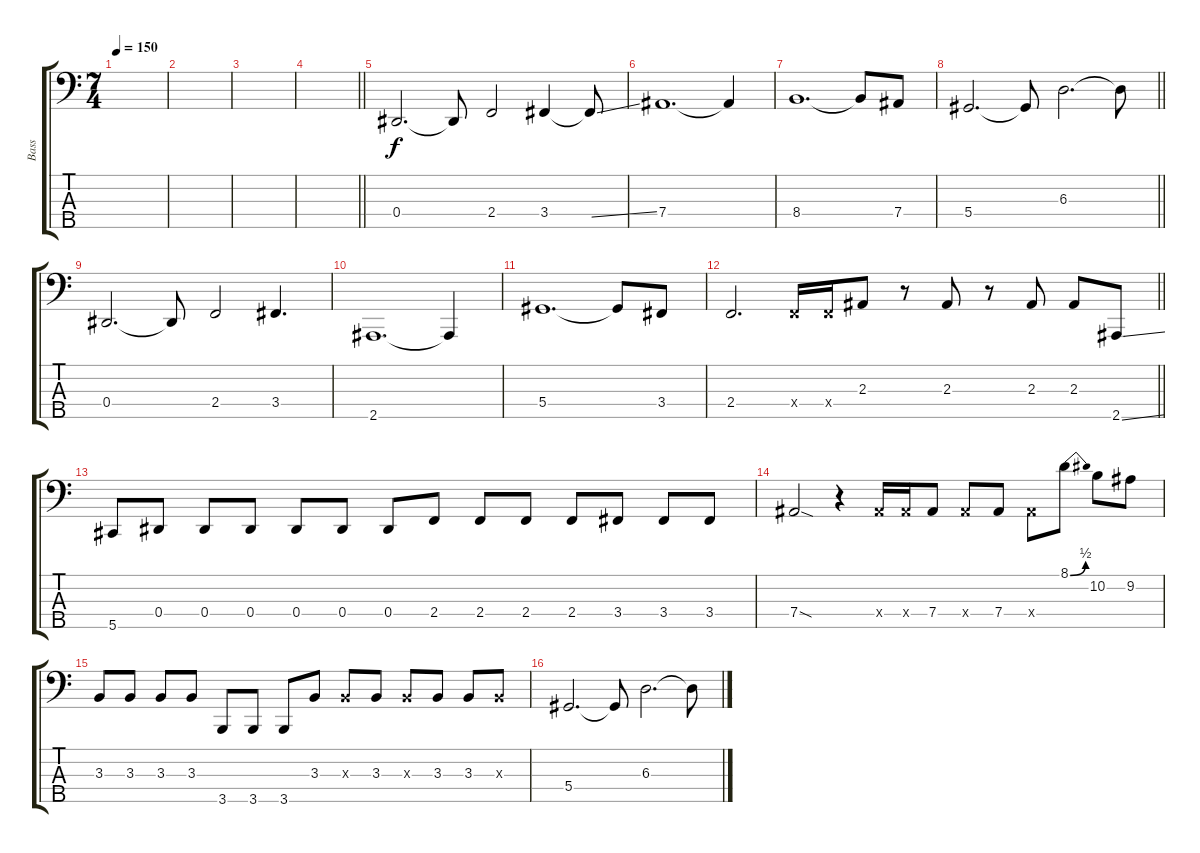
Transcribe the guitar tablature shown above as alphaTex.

\track ("Bass" "Bass") {instrument electricbassfinger}
\staff {score tabs}
\tuning (Gb2 Db2 Ab1 Eb1 Ab0) {hide}
\ts (7 4)
\section ("" "")
\tempo 150
\clef f4
\ks c
|
|
|
\barLineRight lightlight
|
\section ("" "")
0.4.2{d volume 16} 0.4{t}.8 2.4.2 3.4.4 3.4{ss t}.8 |
7.4.1{d} 7.4{t}.4 |
8.4.1{d} 8.4{t}.8 7.4.8 |
\barLineRight lightlight
5.4.2{d} 5.4{t}.8 6.3.2{d} 6.3{t}.8 |
\section ("" "")
0.4.2{d} 0.4{t}.8 2.4.2 3.4.4{d} |
2.5.1{d} 2.5{t}.4 |
5.4.1{d} 5.4{t}.8 3.4.8 |
\barLineRight lightlight
2.4.2{d} 2.4{x}.16 2.4{x}.16 2.3.8 r.8 2.3.8 r.8 2.3.8 2.3.8 2.5{ss}.8 |
\section ("" "")
5.5.8{volume 16} 0.4.8 0.4.8 0.4.8 0.4.8 0.4.8 0.4.8 2.4.8 2.4.8 2.4.8 2.4.8 3.4.8 3.4.8 3.4.8 |
7.4{sod}.2 r.4 7.4{x}.16 7.4{x}.16 7.4.8 7.4{x}.8 7.4.8 7.4{x}.8 8.1{be (bend 0 0 60 2)}.8 10.2.8 9.2.8 |
3.3.8 3.3.8 3.3.8 3.3.8 3.5.8 3.5.8 3.5.8 3.3.8 3.3{x}.8 3.3.8 3.3{x}.8 3.3.8 3.3.8 3.3{x}.8 |
5.4.2{d} 5.4{t}.8 6.3.2{d} 6.3{t}.8
